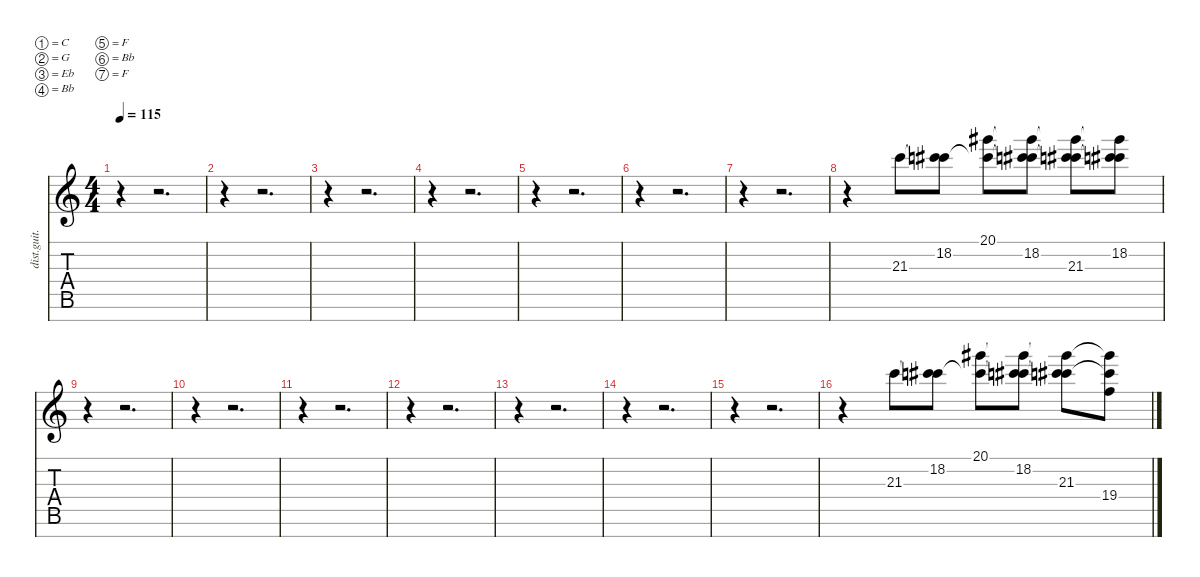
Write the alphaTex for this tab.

\defaultSystemsLayout 4
\hideDynamics
\bracketExtendMode nobrackets
\track ("Ambience Octave" "dist.guit.") {instrument distortionguitar}
\staff {score tabs}
\tuning (C4 G3 Eb3 Bb2 F2 Bb1 F1)
\ts (4 4)
\beaming (8 2 2 2 2)
\tempo 115
\clef g2
\ks c
r.4{dy f instrument distortionguitar} r.2{d} |
r.4 r.2{d} |
r.4 r.2{d} |
r.4 r.2{d} |
r.4 r.2{d} |
r.4 r.2{d} |
r.4 r.2{d} |
r.4 21.3.8 (18.2{acc #} 21.3{t}).8 (20.1{acc #} 21.3{t}).8 (20.1{t acc #} 18.2{acc #} 21.3{t}).8 (20.1{t acc #} 18.2{t acc #} 21.3).8 (20.1{t acc #} 18.2{acc #} 21.3{t}).8 |
r.4 r.2{d} |
r.4 r.2{d} |
r.4 r.2{d} |
r.4 r.2{d} |
r.4 r.2{d} |
r.4 r.2{d} |
r.4 r.2{d} |
r.4 21.3.8 (18.2{acc #} 21.3{t}).8 (20.1{acc #} 21.3{t}).8 (20.1{t acc #} 18.2{acc #} 21.3{t}).8 (20.1{t acc #} 18.2{t acc #} 21.3).8 (20.1{t acc #} 21.3{t} 19.4).8
